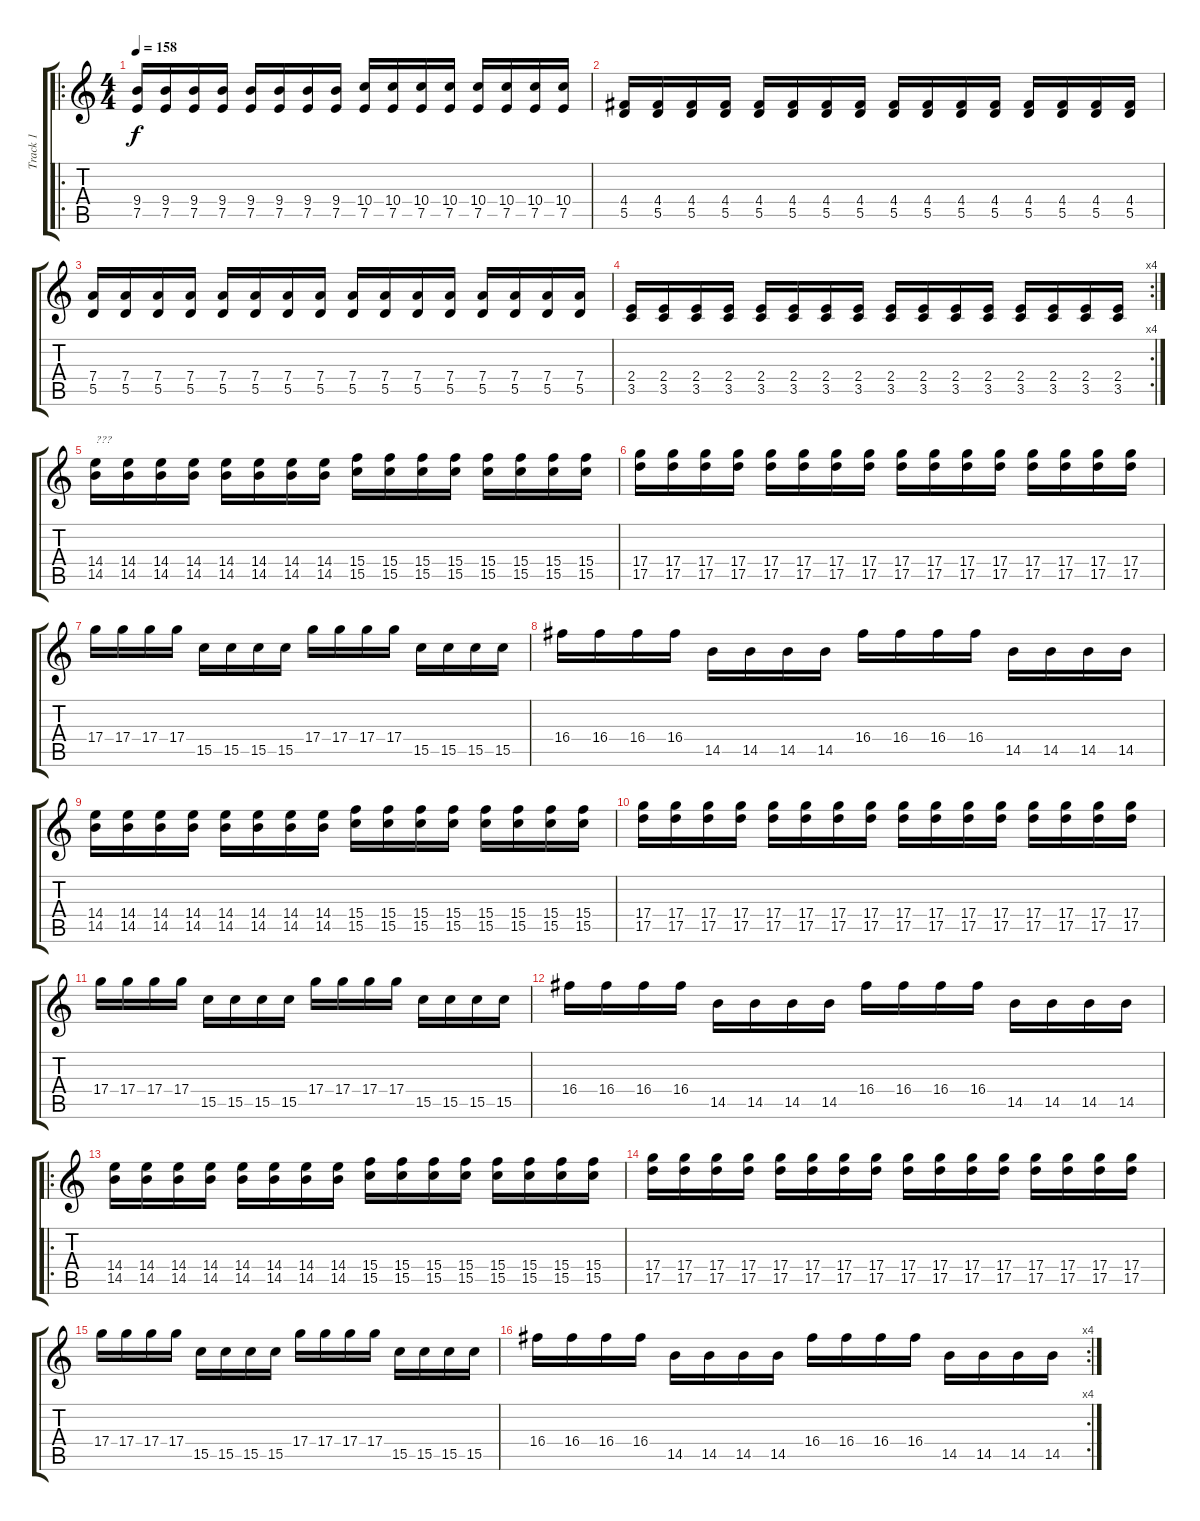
\track ("Track 1" "Track 1") {instrument distortionguitar}
\staff {score tabs}
\tuning (E4 B3 G3 D3 A2 E2) {hide}
\ro
\ts (4 4)
\tempo 158
\clef g2
\ks c
(9.4 7.5).16{dy f} (9.4 7.5).16 (9.4 7.5).16 (9.4 7.5).16 (9.4 7.5).16 (9.4 7.5).16 (9.4 7.5).16 (9.4 7.5).16 (10.4 7.5).16 (10.4 7.5).16 (10.4 7.5).16 (10.4 7.5).16 (10.4 7.5).16 (10.4 7.5).16 (10.4 7.5).16 (10.4 7.5).16 |
(4.4 5.5).16 (4.4 5.5).16 (4.4 5.5).16 (4.4 5.5).16 (4.4 5.5).16 (4.4 5.5).16 (4.4 5.5).16 (4.4 5.5).16 (4.4 5.5).16 (4.4 5.5).16 (4.4 5.5).16 (4.4 5.5).16 (4.4 5.5).16 (4.4 5.5).16 (4.4 5.5).16 (4.4 5.5).16 |
(7.4 5.5).16 (7.4 5.5).16 (7.4 5.5).16 (7.4 5.5).16 (7.4 5.5).16 (7.4 5.5).16 (7.4 5.5).16 (7.4 5.5).16 (7.4 5.5).16 (7.4 5.5).16 (7.4 5.5).16 (7.4 5.5).16 (7.4 5.5).16 (7.4 5.5).16 (7.4 5.5).16 (7.4 5.5).16 |
\rc 4
(2.4 3.5).16 (2.4 3.5).16 (2.4 3.5).16 (2.4 3.5).16 (2.4 3.5).16 (2.4 3.5).16 (2.4 3.5).16 (2.4 3.5).16 (2.4 3.5).16 (2.4 3.5).16 (2.4 3.5).16 (2.4 3.5).16 (2.4 3.5).16 (2.4 3.5).16 (2.4 3.5).16 (2.4 3.5).16 |
(14.4 14.5).16{txt "???"} (14.4 14.5).16 (14.4 14.5).16 (14.4 14.5).16 (14.4 14.5).16 (14.4 14.5).16 (14.4 14.5).16 (14.4 14.5).16 (15.4 15.5).16 (15.4 15.5).16 (15.4 15.5).16 (15.4 15.5).16 (15.4 15.5).16 (15.4 15.5).16 (15.4 15.5).16 (15.4 15.5).16 |
(17.4 17.5).16 (17.4 17.5).16 (17.4 17.5).16 (17.4 17.5).16 (17.4 17.5).16 (17.4 17.5).16 (17.4 17.5).16 (17.4 17.5).16 (17.4 17.5).16 (17.4 17.5).16 (17.4 17.5).16 (17.4 17.5).16 (17.4 17.5).16 (17.4 17.5).16 (17.4 17.5).16 (17.4 17.5).16 |
17.4.16 17.4.16 17.4.16 17.4.16 15.5.16 15.5.16 15.5.16 15.5.16 17.4.16 17.4.16 17.4.16 17.4.16 15.5.16 15.5.16 15.5.16 15.5.16 |
16.4.16 16.4.16 16.4.16 16.4.16 14.5.16 14.5.16 14.5.16 14.5.16 16.4.16 16.4.16 16.4.16 16.4.16 14.5.16 14.5.16 14.5.16 14.5.16 |
(14.4 14.5).16 (14.4 14.5).16 (14.4 14.5).16 (14.4 14.5).16 (14.4 14.5).16 (14.4 14.5).16 (14.4 14.5).16 (14.4 14.5).16 (15.4 15.5).16 (15.4 15.5).16 (15.4 15.5).16 (15.4 15.5).16 (15.4 15.5).16 (15.4 15.5).16 (15.4 15.5).16 (15.4 15.5).16 |
(17.4 17.5).16 (17.4 17.5).16 (17.4 17.5).16 (17.4 17.5).16 (17.4 17.5).16 (17.4 17.5).16 (17.4 17.5).16 (17.4 17.5).16 (17.4 17.5).16 (17.4 17.5).16 (17.4 17.5).16 (17.4 17.5).16 (17.4 17.5).16 (17.4 17.5).16 (17.4 17.5).16 (17.4 17.5).16 |
17.4.16 17.4.16 17.4.16 17.4.16 15.5.16 15.5.16 15.5.16 15.5.16 17.4.16 17.4.16 17.4.16 17.4.16 15.5.16 15.5.16 15.5.16 15.5.16 |
16.4.16 16.4.16 16.4.16 16.4.16 14.5.16 14.5.16 14.5.16 14.5.16 16.4.16 16.4.16 16.4.16 16.4.16 14.5.16 14.5.16 14.5.16 14.5.16 |
\ro
(14.4 14.5).16 (14.4 14.5).16 (14.4 14.5).16 (14.4 14.5).16 (14.4 14.5).16 (14.4 14.5).16 (14.4 14.5).16 (14.4 14.5).16 (15.4 15.5).16 (15.4 15.5).16 (15.4 15.5).16 (15.4 15.5).16 (15.4 15.5).16 (15.4 15.5).16 (15.4 15.5).16 (15.4 15.5).16 |
(17.4 17.5).16 (17.4 17.5).16 (17.4 17.5).16 (17.4 17.5).16 (17.4 17.5).16 (17.4 17.5).16 (17.4 17.5).16 (17.4 17.5).16 (17.4 17.5).16 (17.4 17.5).16 (17.4 17.5).16 (17.4 17.5).16 (17.4 17.5).16 (17.4 17.5).16 (17.4 17.5).16 (17.4 17.5).16 |
17.4.16 17.4.16 17.4.16 17.4.16 15.5.16 15.5.16 15.5.16 15.5.16 17.4.16 17.4.16 17.4.16 17.4.16 15.5.16 15.5.16 15.5.16 15.5.16 |
\rc 4
16.4.16 16.4.16 16.4.16 16.4.16 14.5.16 14.5.16 14.5.16 14.5.16 16.4.16 16.4.16 16.4.16 16.4.16 14.5.16 14.5.16 14.5.16 14.5.16
